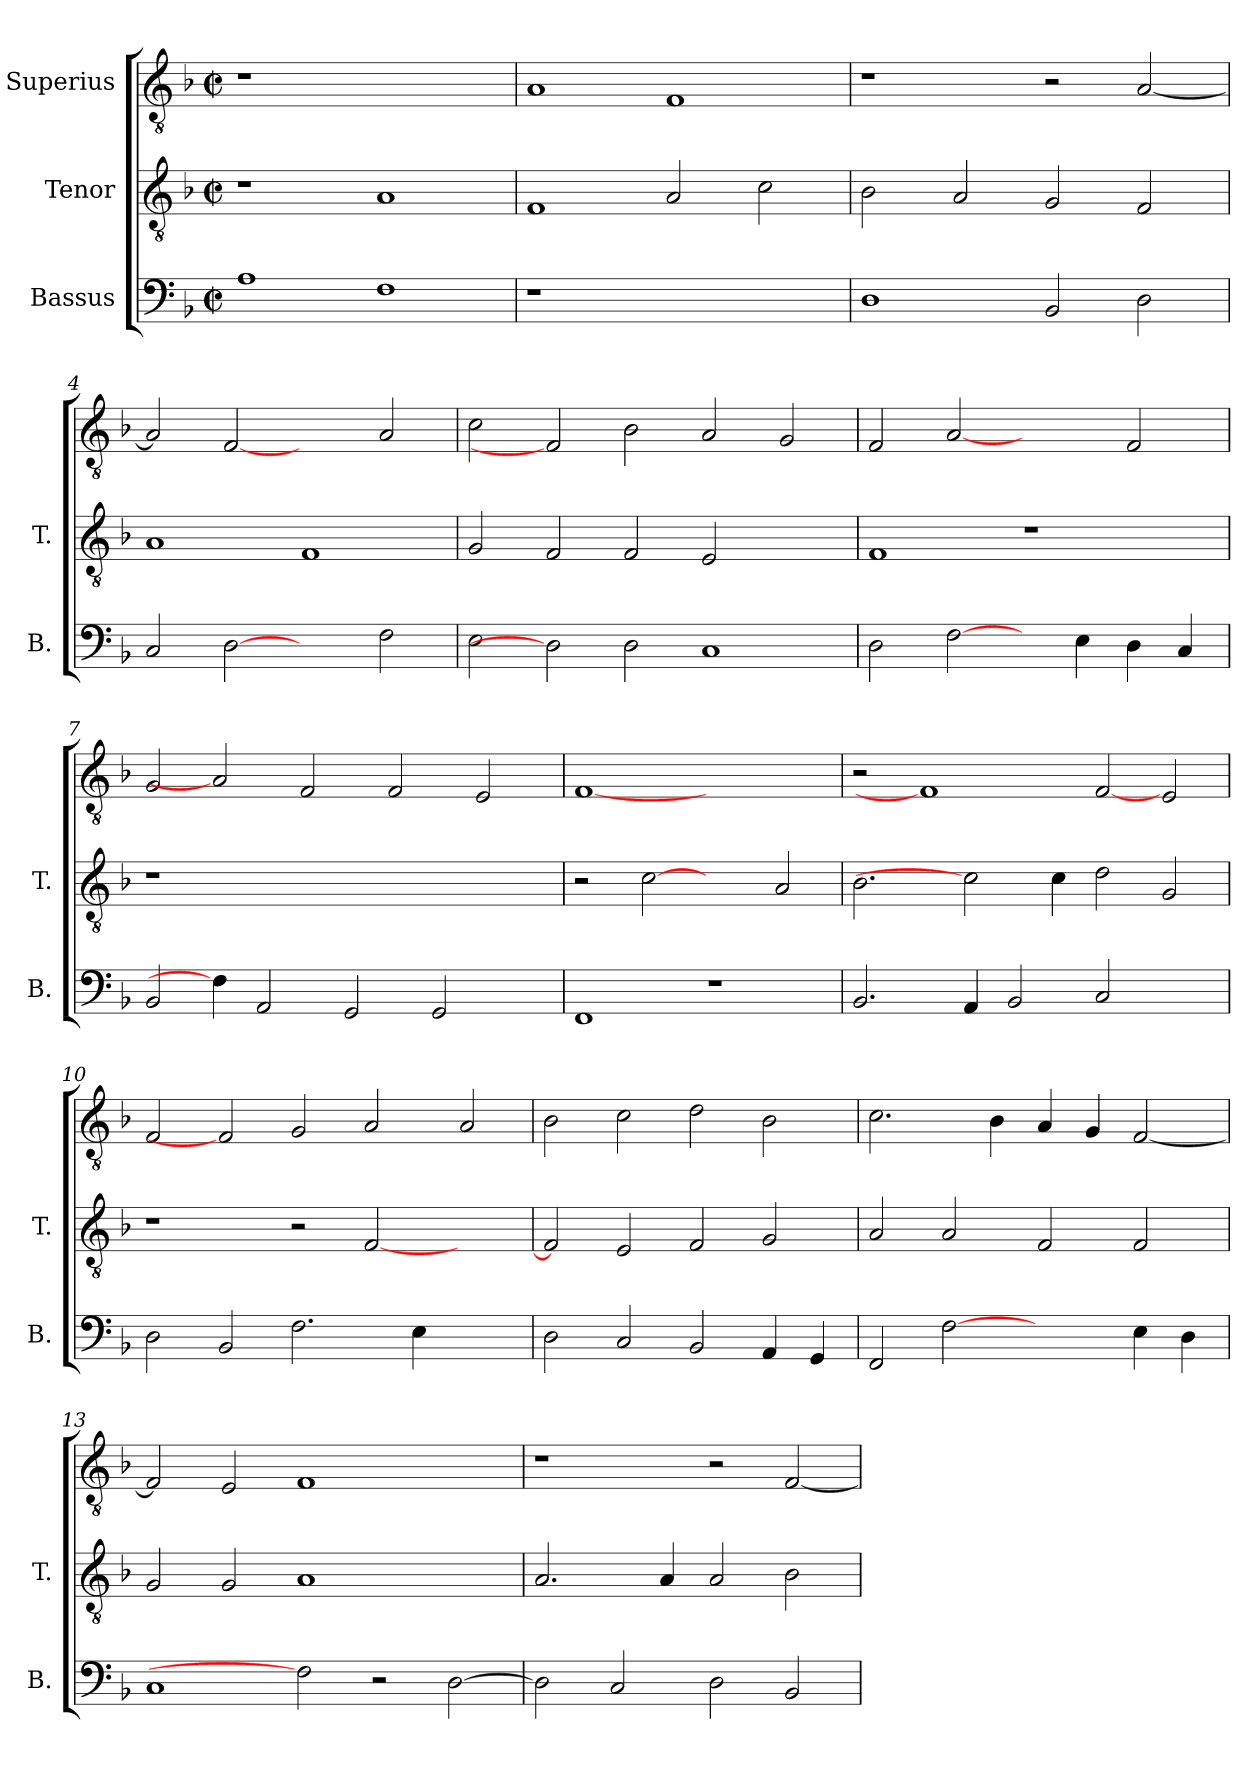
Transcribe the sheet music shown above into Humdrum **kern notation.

**kern	**kern	**kern
*part3	*part2	*part1
*staff3	*staff2	*staff1
*I"Bassus	*I"Tenor	*I"Superius
*I'B.	*I'T.	*
!!LO:PB:g=z
*clefF4	*clefGv2	*clefGv2
*	*ITrd7c12	*ITrd7c12
*k[b-]	*k[b-]	*k[b-]
*F:	*F:	*F:
*M2/2	*M2/2	*M2/2
*met(c|)	*met(c|)	*met(c|)
=1	=1	=1
!	!	!LO:N:vis=1
1Ai	1r	1r
1Fi	1AAi	1ryy
=2	=2	=2
!LO:N:vis=1	!	!
1r	1FFi	1AAi
1ryy	2AAi/	1FFi
.	2Ci\	.
=3	=3	=3
1Di	2BB-i\	1r
.	2AAi/	.
2BB-i/	2GGi/	2r
2Di\	2FFi/	[<2AAi/
=4	=4	=4
2Ci/	1AAi	2AAi/]
[2Di	.	[2FFi
2ryy	1FFi	2ryy
2Fi\	.	2AAi/
=5	=5	=5
2Ei\	2GGi/	2Ci\
2Di]	2FFi/	2FFi]
2Di\	2FFi/	2BB-i\
1Ci	2EEi/	2AAi/
.	2ryy	2GGi/
!!LO:LB:g=z
=6	=6	=6
2Di\	1FFi	2FFi/
[2Fi\	.	[2AAi
4ryy	1r	2ryy
4Ei\	.	.
4Di\	.	2FFi/
4Ci/	.	.
=7	=7	=7
!	!LO:N:vis=1	!
2BB-i/	1r	2GGi/
4Fi\]	.	2AAi]
2AAi/	.	.
.	1.ryy	2FFi/
2GGi/	.	.
.	.	2FFi/
2GGi/	.	.
.	.	2EEi/
4ryy	.	.
=8	=8	=8
1FFi	2r	[1FFi
.	[2Ci	.
1r	2ryy	1ryy
.	2AAi/	.
=9	=9	=9
2.BB-i/	2.BB-i\	2r
.	.	1FFi]
4AAi/	2Ci]	.
2BB-i/	.	.
.	4Ci\	.
2Ci/	2Di\	[2FFi
2ryy	2GGi/	2EEi/
=10	=10	=10
2Di\	1r	2FFi/
2BB-i/	.	2FFi]
2.Fi\	2r	2GGi/
.	[<2FFi/	2AAi/
4Ei\	.	.
2ryy	2ryy	2AAi/
!!LO:LB:g=z
=11	=11	=11
2Di\	2FFi/]	2BB-i\
2Ci/	2EEi/	2Ci\
2BB-i/	2FFi/	2Di\
4AAi/	2GGi/	2BB-i\
4GGi/	.	.
=12	=12	=12
2FFi/	2AAi/	2.Ci\
[2Fi	2AAi/	.
.	.	4BB-i\
2ryy	2FFi/	4AAi/
.	.	4GGi/
4Ei\	2FFi/	[<2FFi/
4Di\	.	.
=13	=13	=13
1Ci	2GGi/	2FFi/]
.	2GGi/	2EEi/
2Fi]	1AAi	1FFi
2r	.	.
[>2Di\	2ryy	2ryy
=14	=14	=14
2Di\]	2.AAi/	1r
2Ci/	.	.
.	4AAi/	.
2Di\	2AAi/	2r
2BB-i/	2BB-i\	[<2FFi/
=	=	=
*-	*-	*-
